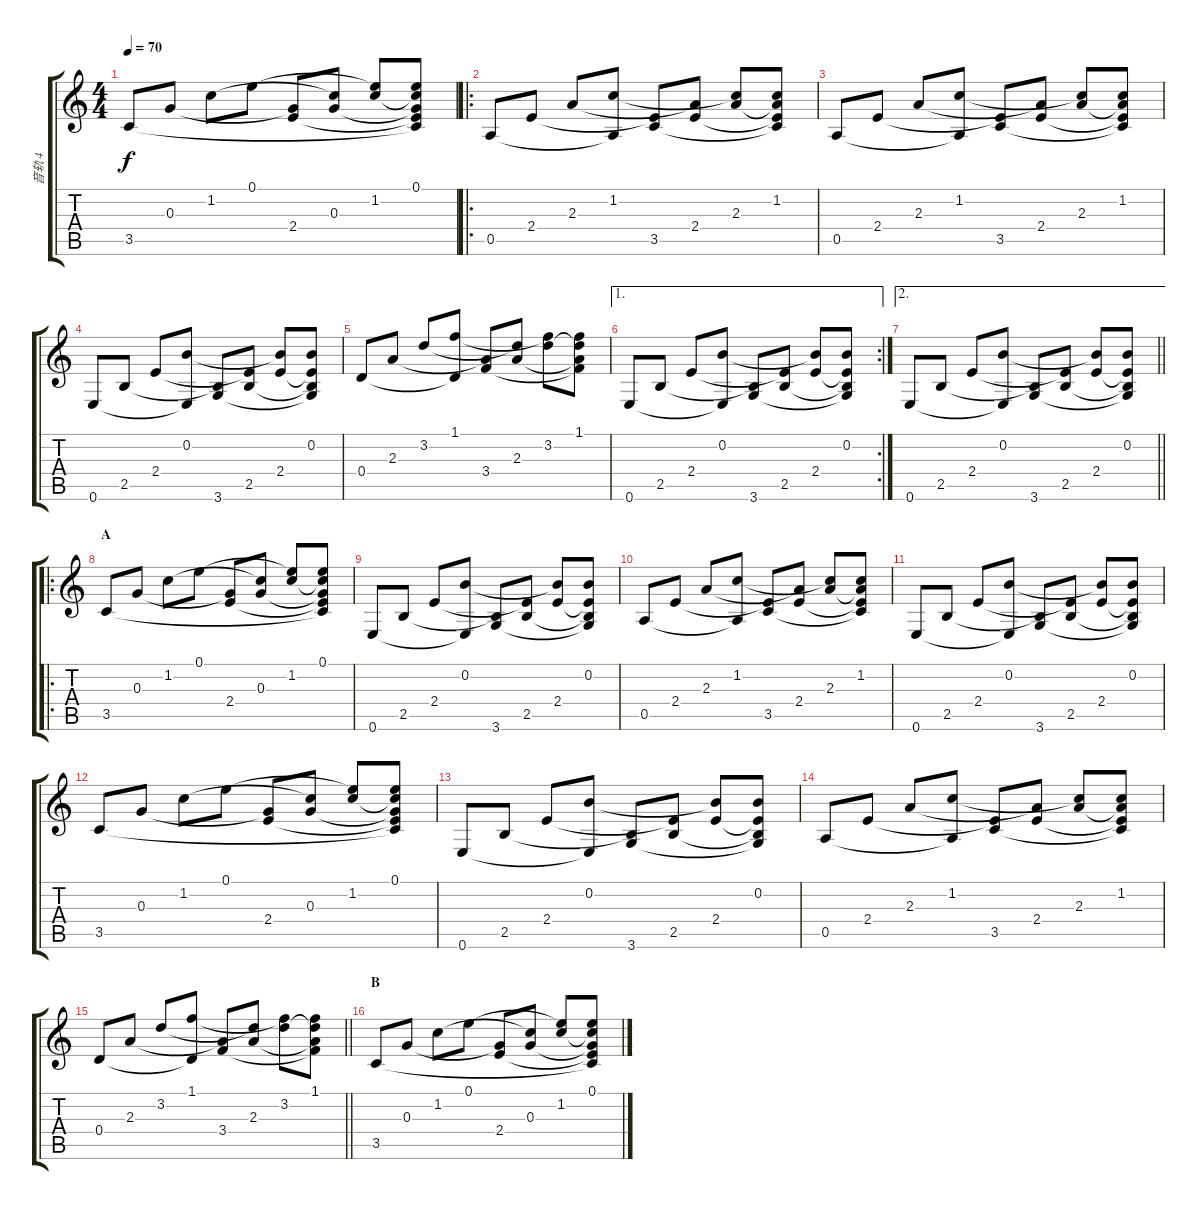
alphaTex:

\track ("音轨 4" "音轨 4") {instrument acousticguitarnylon}
\staff {score tabs}
\tuning (E4 B3 G3 D3 A2 E2) {hide}
\ts (4 4)
\tempo 70
\clef g2
\ks c
3.5.8{dy f instrument acousticguitarnylon} 0.3.8 1.2.8 0.1.8 (0.3{t} 2.4).8 (1.2{t} 0.3).8 (0.1{t} 1.2).8 (0.1 1.2{t} 0.3{t} 2.4{t} 3.5{t}).8 |
\ro
0.5.8 2.4.8 2.3.8 (1.2 0.5{t}).8 (2.4{t} 3.5).8 (2.3{t} 2.4).8 (1.2{t} 2.3).8 (1.2 2.3{t} 2.4{t} 3.5{t}).8 |
0.5.8 2.4.8 2.3.8 (1.2 0.5{t}).8 (2.4{t} 3.5).8 (2.3{t} 2.4).8 (1.2{t} 2.3).8 (1.2 2.3{t} 2.4{t} 3.5{t}).8 |
0.6.8 2.5.8 2.4.8 (0.2 0.6{t}).8 (2.5{t} 3.6).8 (2.4{t} 2.5).8 (0.2{t} 2.4).8 (0.2 2.4{t} 2.5{t} 3.6{t}).8 |
0.4.8 2.3.8 3.2.8 (1.1 0.4{t}).8 (2.3{t} 3.4).8 (3.2{t} 2.3).8 (1.1{t} 3.2).8 (1.1 3.2{t} 2.3{t} 3.4{t}).8 |
\ae 1
\rc 2
0.6.8 2.5.8 2.4.8 (0.2 0.6{t}).8 (2.5{t} 3.6).8 (2.4{t} 2.5).8 (0.2{t} 2.4).8 (0.2 2.4{t} 2.5{t} 3.6{t}).8 |
\ae 2
\barLineRight lightlight
0.6.8 2.5.8 2.4.8 (0.2 0.6{t}).8 (2.5{t} 3.6).8 (2.4{t} 2.5).8 (0.2{t} 2.4).8 (0.2 2.4{t} 2.5{t} 3.6{t}).8 |
\ro
\section ("" "A")
3.5.8 0.3.8 1.2.8 0.1.8 (0.3{t} 2.4).8 (1.2{t} 0.3).8 (0.1{t} 1.2).8 (0.1 1.2{t} 0.3{t} 2.4{t} 3.5{t}).8 |
0.6.8 2.5.8 2.4.8 (0.2 0.6{t}).8 (2.5{t} 3.6).8 (2.4{t} 2.5).8 (0.2{t} 2.4).8 (0.2 2.4{t} 2.5{t} 3.6{t}).8 |
0.5.8 2.4.8 2.3.8 (1.2 0.5{t}).8 (2.4{t} 3.5).8 (2.3{t} 2.4).8 (1.2{t} 2.3).8 (1.2 2.3{t} 2.4{t} 3.5{t}).8 |
0.6.8 2.5.8 2.4.8 (0.2 0.6{t}).8 (2.5{t} 3.6).8 (2.4{t} 2.5).8 (0.2{t} 2.4).8 (0.2 2.4{t} 2.5{t} 3.6{t}).8 |
3.5.8 0.3.8 1.2.8 0.1.8 (0.3{t} 2.4).8 (1.2{t} 0.3).8 (0.1{t} 1.2).8 (0.1 1.2{t} 0.3{t} 2.4{t} 3.5{t}).8 |
0.6.8 2.5.8 2.4.8 (0.2 0.6{t}).8 (2.5{t} 3.6).8 (2.4{t} 2.5).8 (0.2{t} 2.4).8 (0.2 2.4{t} 2.5{t} 3.6{t}).8 |
0.5.8 2.4.8 2.3.8 (1.2 0.5{t}).8 (2.4{t} 3.5).8 (2.3{t} 2.4).8 (1.2{t} 2.3).8 (1.2 2.3{t} 2.4{t} 3.5{t}).8 |
\barLineRight lightlight
0.4.8 2.3.8 3.2.8 (1.1 0.4{t}).8 (2.3{t} 3.4).8 (3.2{t} 2.3).8 (1.1{t} 3.2).8 (1.1 3.2{t} 2.3{t} 3.4{t}).8 |
\section ("" "B")
3.5.8 0.3.8 1.2.8 0.1.8 (0.3{t} 2.4).8 (1.2{t} 0.3).8 (0.1{t} 1.2).8 (0.1 1.2{t} 0.3{t} 2.4{t} 3.5{t}).8
